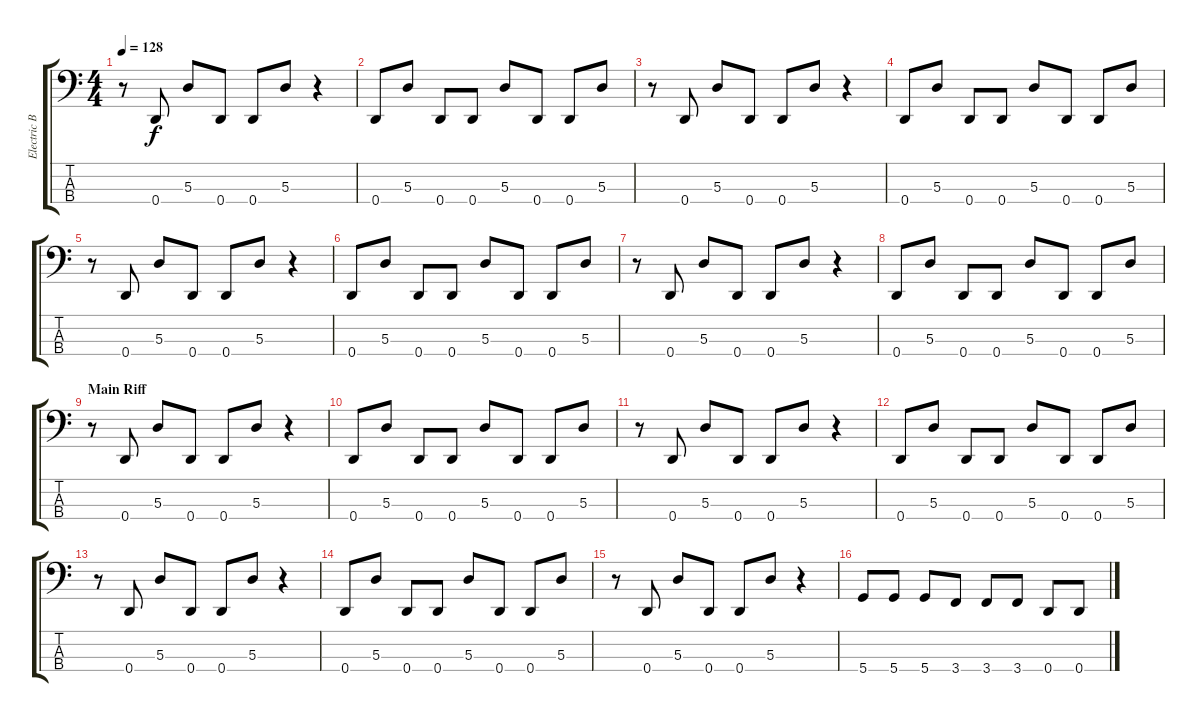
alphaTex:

\track ("Electric Bass" "Electric B") {instrument electricbasspick}
\staff {score tabs}
\tuning (G2 D2 A1 D1) {hide}
\ts (4 4)
\tempo 128
\clef f4
\ks c
r.8{dy f} 0.4.8 5.3.8 0.4.8 0.4.8 5.3.8 r.4 |
0.4.8 5.3.8 0.4.8 0.4.8 5.3.8 0.4.8 0.4.8 5.3.8 |
r.8 0.4.8 5.3.8 0.4.8 0.4.8 5.3.8 r.4 |
0.4.8 5.3.8 0.4.8 0.4.8 5.3.8 0.4.8 0.4.8 5.3.8 |
r.8 0.4.8 5.3.8 0.4.8 0.4.8 5.3.8 r.4 |
0.4.8 5.3.8 0.4.8 0.4.8 5.3.8 0.4.8 0.4.8 5.3.8 |
r.8 0.4.8 5.3.8 0.4.8 0.4.8 5.3.8 r.4 |
0.4.8 5.3.8 0.4.8 0.4.8 5.3.8 0.4.8 0.4.8 5.3.8 |
\section ("" "Main Riff")
r.8 0.4.8 5.3.8 0.4.8 0.4.8 5.3.8 r.4 |
0.4.8 5.3.8 0.4.8 0.4.8 5.3.8 0.4.8 0.4.8 5.3.8 |
r.8 0.4.8 5.3.8 0.4.8 0.4.8 5.3.8 r.4 |
0.4.8 5.3.8 0.4.8 0.4.8 5.3.8 0.4.8 0.4.8 5.3.8 |
r.8 0.4.8 5.3.8 0.4.8 0.4.8 5.3.8 r.4 |
0.4.8 5.3.8 0.4.8 0.4.8 5.3.8 0.4.8 0.4.8 5.3.8 |
r.8 0.4.8 5.3.8 0.4.8 0.4.8 5.3.8 r.4 |
5.4.8 5.4.8 5.4.8 3.4.8 3.4.8 3.4.8 0.4.8 0.4.8
